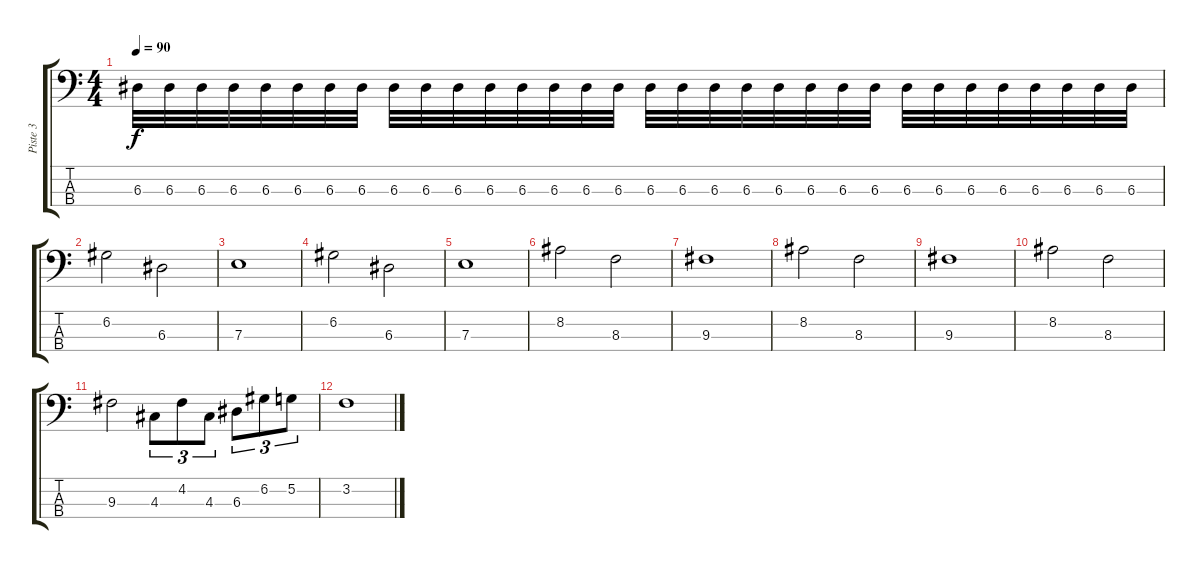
\track ("Piste 3" "Piste 3") {instrument electricbassfinger}
\staff {score tabs}
\tuning (G2 D2 A1 D1) {hide}
\ts (4 4)
\tempo 90
\clef f4
\ks c
6.3.32{dy f} 6.3.32 6.3.32 6.3.32 6.3.32 6.3.32 6.3.32 6.3.32 6.3.32 6.3.32 6.3.32 6.3.32 6.3.32 6.3.32 6.3.32 6.3.32 6.3.32 6.3.32 6.3.32 6.3.32 6.3.32 6.3.32 6.3.32 6.3.32 6.3.32 6.3.32 6.3.32 6.3.32 6.3.32 6.3.32 6.3.32 6.3.32 |
6.2.2 6.3.2 |
7.3.1 |
6.2.2 6.3.2 |
7.3.1 |
8.2.2 8.3.2 |
9.3.1 |
8.2.2 8.3.2 |
9.3.1 |
8.2.2 8.3.2 |
9.3.2 4.3.8{tu (3 2)} 4.2.8{tu (3 2)} 4.3.8{tu (3 2)} 6.3.8{tu (3 2)} 6.2.8{tu (3 2)} 5.2.8{tu (3 2)} |
3.2.1
